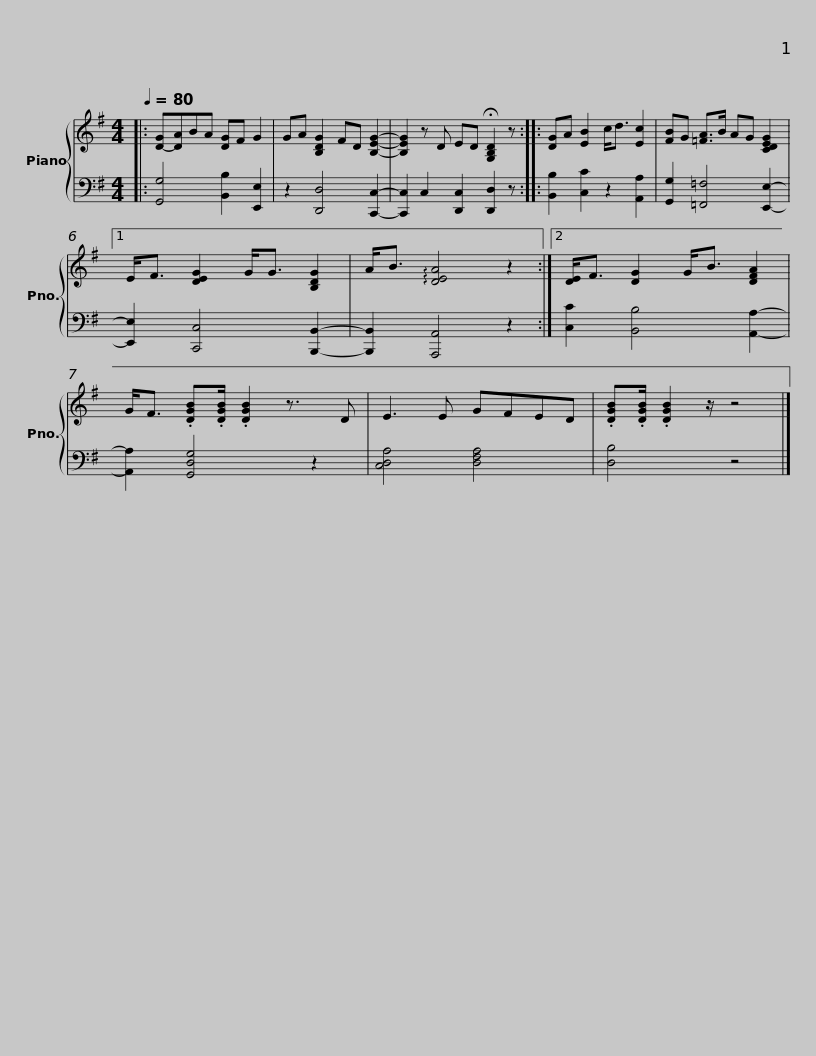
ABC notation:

X:1
%%score { 1 | 2 }
L:1/8
Q:1/4=80
M:4/4
I:linebreak $
K:G
V:1 treble
V:2 bass
V:1
|: [D-G][DA]BA [DG]F G2 | GA [B,DG]2 FD [B,EG]2- | [B,EG]2 z D ED !fermata![G,B,D]2 z :: [DG]A [EB]2 c<d [Ec]2 | [FB]G [=FA]>B AG [CDEG]2 |1$ %5
 E<F [DEG]2 G<G [B,DG]2 | A<B !arpeggio![DEA]4 z2 :|2 [DE]<F [DG]2 G<B [DFA]2 | G<F .[DGB].[DGB]/ .[DGB]2 z3/2 D | E3 E GFED | %10
 .[DGB].[DGB]/ .[DGB]2 z/ z4 |] %11
V:2
|: [G,,G,]4 [B,,B,]2 [E,,E,]2 | z2 [D,,D,]4 [C,,C,]2- | [C,,C,]2 C,2 [D,,C,]2 [D,,D,]2 z :: [B,,B,]2 [C,C]2 z2 [A,,A,]2 | [G,,G,]2 [=F,,=F,]4 [E,,E,]2- |1$ %5
 [E,,E,]2 [C,,C,]4 [B,,,B,,]2- | [B,,,B,,]2 [A,,,A,,]4 z2 :|2 [C,C]2 [B,,B,]4 [A,,A,]2- | [A,,A,]2 [G,,D,G,]4 z2 | [C,D,A,]4 [D,F,A,]4 | %10
 [D,B,]4 z4 |] %11
